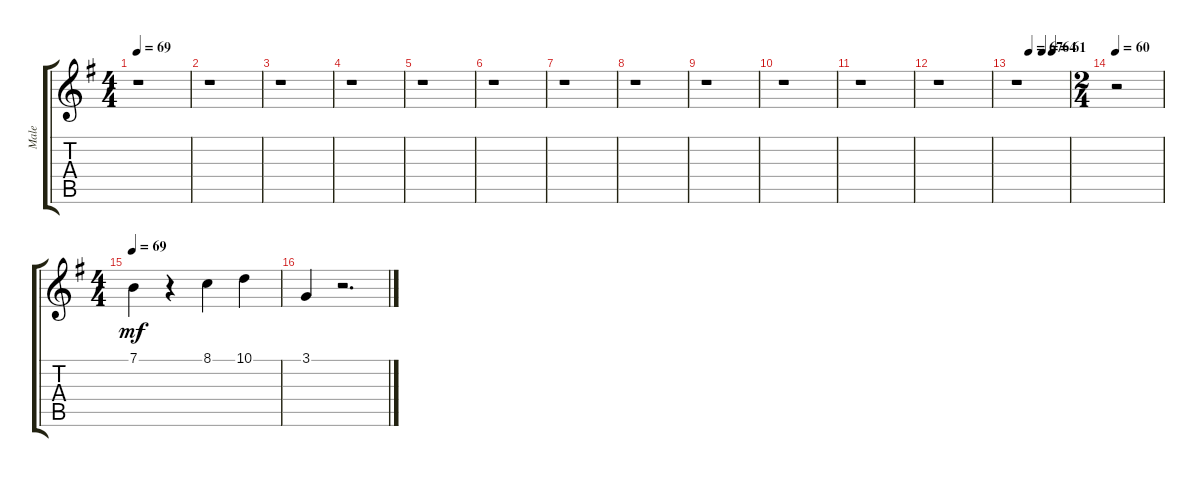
\track ("Male" "Male") {instrument choiraahs}
\staff {score tabs}
\tuning (E4 B3 G3 D3 A2 E2) {hide}
\ts (4 4)
\tempo 69
\clef g2
\ks eminor
r.1{dy mf instrument choiraahs} |
r.1 |
r.1 |
r.1 |
r.1 |
r.1 |
r.1 |
r.1 |
r.1 |
r.1 |
r.1 |
r.1 |
\tempo (67 0.25)
\tempo (64 0.5)
\tempo (61 0.6875)
r.1 |
\ts (2 4)
\tempo 60
r.2 |
\ts (4 4)
\tempo 69
7.1.4 r.4 8.1.4 10.1.4 |
3.1.4 r.2{d}
